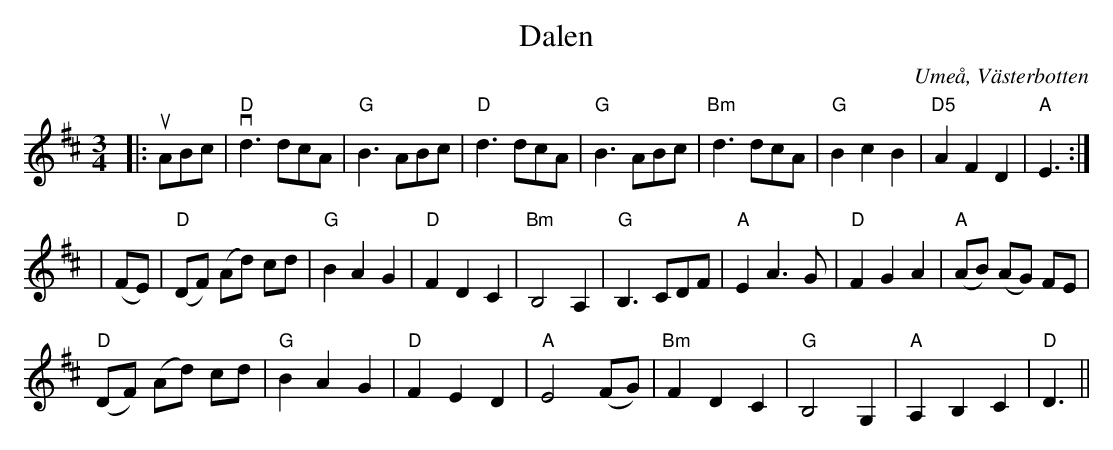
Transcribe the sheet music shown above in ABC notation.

X:1
T:Dalen
O:Umeå, Västerbotten
M:3/4
L:1/8
K:D
|: uABc | "D"vd3 dcA | "G"B3 ABc | "D" d3 dcA | "G"B3 ABc | "Bm"d3 dcA | "G"B2 c2 B2 | "D5"A2 F2 D2 | "A"E3 :|
| (FE) | "D"(DF) (Ad) cd | "G"B2 A2 G2 | "D"F2 D2 C2 | "Bm"B,4 A,2 | "G"B,3 CDF | "A"E2 A3 G | "D"F2 G2 A2 | "A"(AB) (AG) FE |
 "D"(DF) (Ad) cd | "G"B2 A2 G2 | "D"F2 E2 D2 | "A"E4 (FG) | "Bm"F2 D2 C2 | "G"B,4 G,2 | "A"A,2 B,2 C2 | "D"D3 ||
